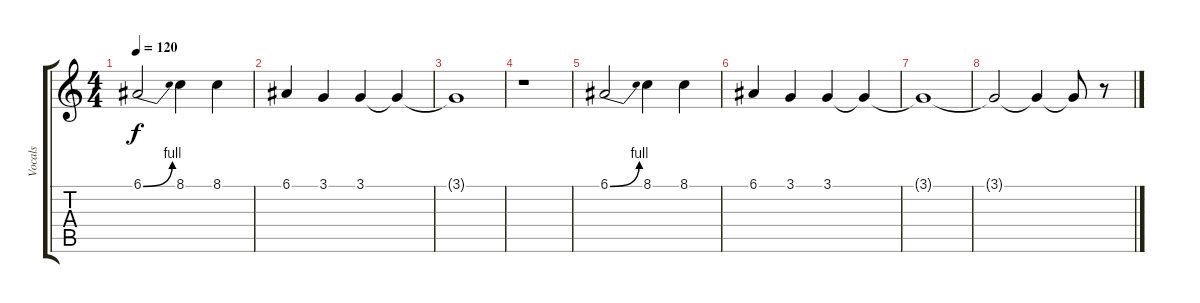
\track ("Vocals" "Vocals") {instrument lead2sawtooth}
\staff {score tabs}
\tuning (E4 B3 G3 D3 A2 E2) {hide}
\ts (4 4)
\tempo 120
\clef g2
\ks c
6.1{be (bend 0 0 60 4)}.2{dy f} 8.1.4 8.1.4 |
6.1.4 3.1.4 3.1.4 3.1{t}.4 |
3.1{t}.1 |
r.1 |
6.1{be (bend 0 0 60 4)}.2 8.1.4 8.1.4 |
6.1.4 3.1.4 3.1.4 3.1{t}.4 |
3.1{t}.1 |
3.1{t}.2 3.1{t}.4 3.1{t}.8 r.8
